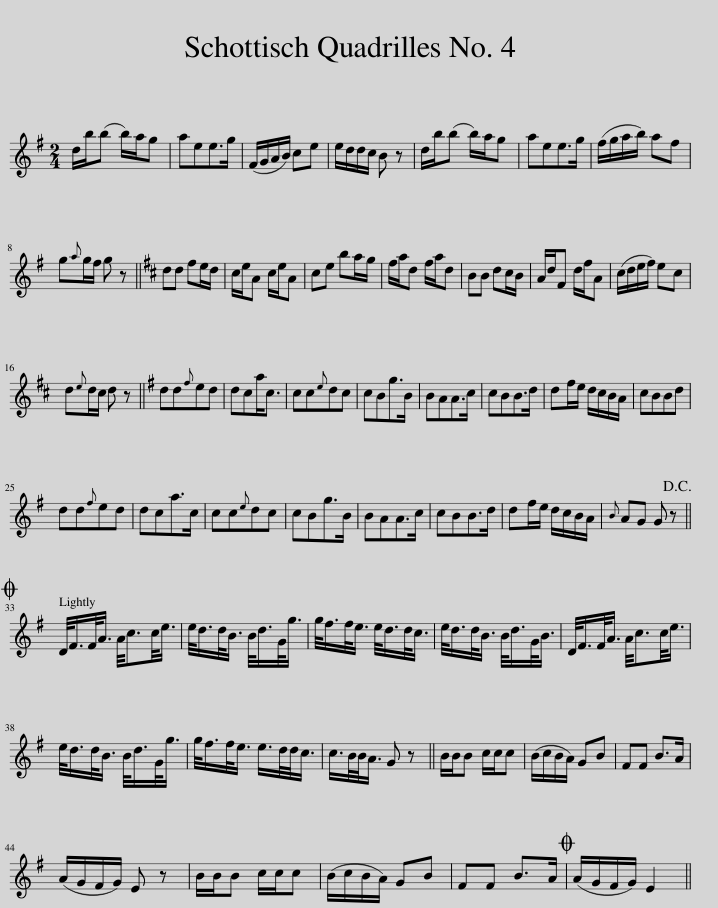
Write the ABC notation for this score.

X:1
L:1/8
M:2/4
I:linebreak $
K:G
V:1 treble
V:1
 d/b/(b b/)a/g | aee>g | (F/G/A/B/) ce | e/d/d/c/ B z | d/b/(b b/)a/g | %5
 aee>g | (f/g/a/b/) af |$ g{a}g/f/ g z ||[K:D] dd fe/d/ | c/e/A c/e/A | %10
 ce ba/g/ | f/a/d f/a/d | BB dc/B/ | A/d/F d/f/A | (c/d/e/f/) ec |$ %15
 d{e}d/c/ d z ||[K:G] dd{f}ed | dca<c | cc{e}dc | cBg>B | %20
 BAA>c | cBB>d | df/e/ d/c/B/A/ | cBBd |$ dd{f}ed | %25
 dca>c | cc{e}dc | cBg>B | BAA>c | cBB>d | %30
 df/e/ d/c/B/A/ |{B} AG G z!D.C.! ||$O D/<F/F/<A/ A/4c3/2c/<e/ | e/<d/d/<B/ B/<d/G/<g/ | g/<f/f/<e/ e/<d/d/<c/ | %35
 e/<d/d/<B/ B/<d/G/<B/ | D/<F/F/<A/ A/4c3/2c/<e/ |$ e/<d/d/<B/ B/<d/G/<g/ | g/<f/f/<e/ e/>d/d/<c/ | c/>B/B/<A/ G z || %40
 B/B/B c/c/c | (B/c/B/A/) GB | FF B>A |$ (A/G/F/G/) E z | B/B/B c/c/c | %45
 (B/c/B/A/) GB | FF B>A |O (A/G/F/G/) E2 || %48
